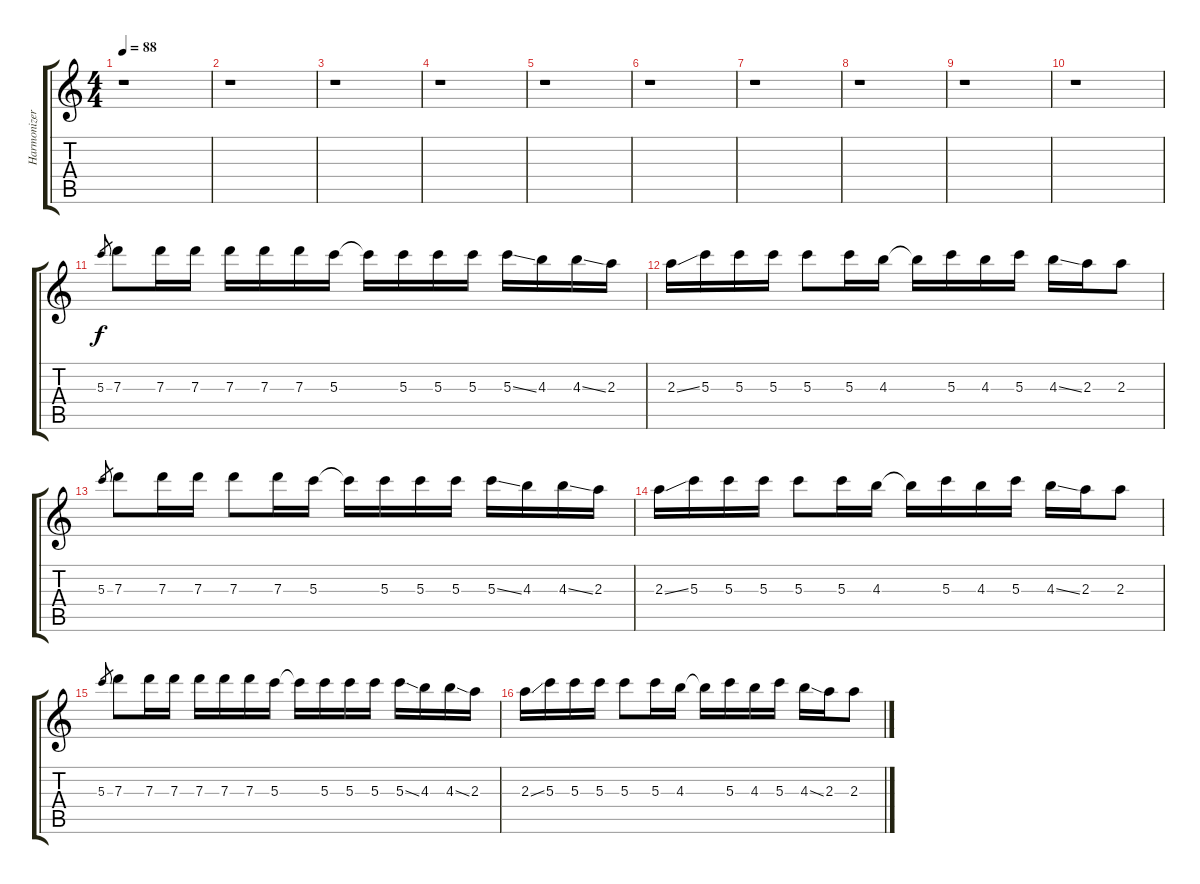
\track ("Harmonizer 8va" "Harmonizer") {instrument overdrivenguitar}
\staff {score tabs}
\tuning (E5 B4 G4 D4 A3 D3) {hide}
\ts (4 4)
\tempo 88
\clef g2
\ks c
r.1{dy f} |
r.1 |
r.1 |
r.1 |
r.1 |
r.1 |
r.1 |
r.1 |
r.1 |
r.1 |
5.3.8{gr} 7.3.8 7.3.16 7.3.16 7.3.16 7.3.16 7.3.16 5.3.16 5.3{t}.16 5.3.16 5.3.16 5.3.16 5.3{ss}.16 4.3.16 4.3{ss}.16 2.3.16 |
2.3{ss}.16 5.3.16 5.3.16 5.3.16 5.3.8 5.3.16 4.3.16 4.3{t}.16 5.3.16 4.3.16 5.3.16 4.3{ss}.16 2.3.16 2.3.8 |
5.3.8{gr} 7.3.8 7.3.16 7.3.16 7.3.8 7.3.16 5.3.16 5.3{t}.16 5.3.16 5.3.16 5.3.16 5.3{ss}.16 4.3.16 4.3{ss}.16 2.3.16 |
2.3{ss}.16 5.3.16 5.3.16 5.3.16 5.3.8 5.3.16 4.3.16 4.3{t}.16 5.3.16 4.3.16 5.3.16 4.3{ss}.16 2.3.16 2.3.8 |
5.3.8{gr} 7.3.8 7.3.16 7.3.16 7.3.16 7.3.16 7.3.16 5.3.16 5.3{t}.16 5.3.16 5.3.16 5.3.16 5.3{ss}.16 4.3.16 4.3{ss}.16 2.3.16 |
2.3{ss}.16 5.3.16 5.3.16 5.3.16 5.3.8 5.3.16 4.3.16 4.3{t}.16 5.3.16 4.3.16 5.3.16 4.3{ss}.16 2.3.16 2.3.8
